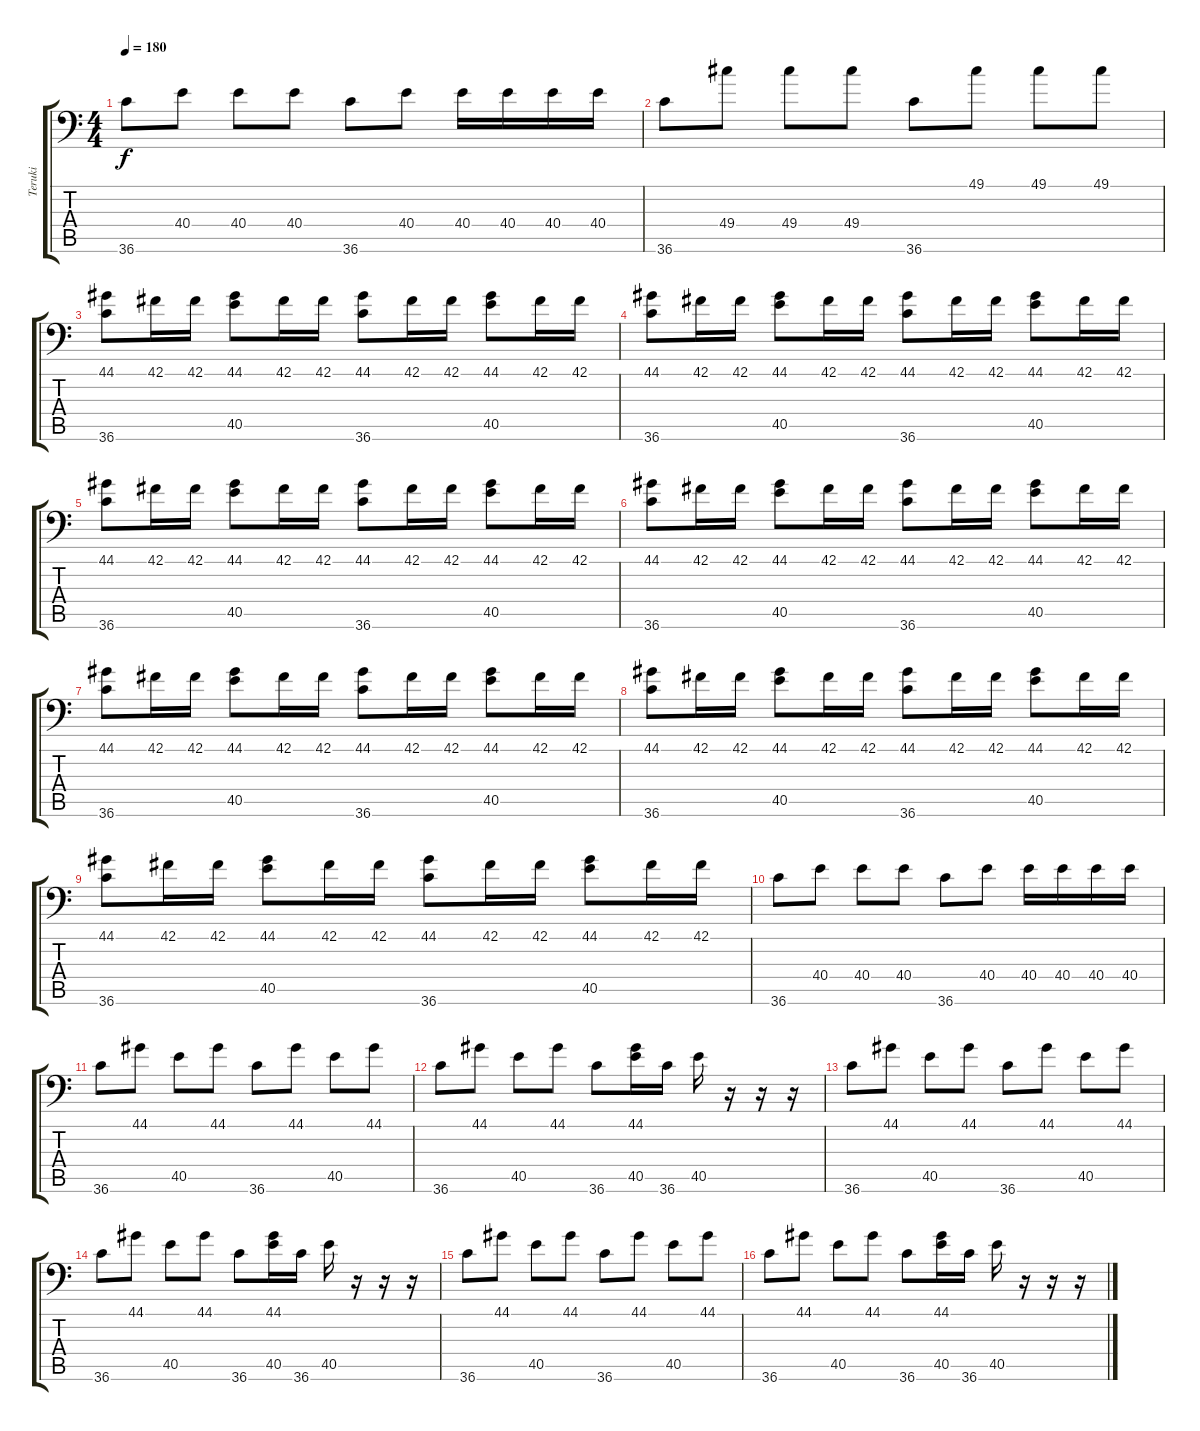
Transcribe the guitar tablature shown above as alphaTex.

\track ("Teruki" "Teruki") {instrument acousticgrandpiano}
\staff {score tabs}
\tuning (C-1 C-1 C-1 C-1 C-1 C-1) {hide}
\ts (4 4)
\tempo 180
\clef f4
\ks c
36.6.8{dy f} 40.4.8 40.4.8 40.4.8 36.6.8 40.4.8 40.4.16 40.4.16 40.4.16 40.4.16 |
36.6.8 49.4.8 49.4.8 49.4.8 36.6.8 49.1.8 49.1.8 49.1.8 |
(44.1 36.6).8 42.1.16 42.1.16 (44.1 40.5).8 42.1.16 42.1.16 (44.1 36.6).8 42.1.16 42.1.16 (44.1 40.5).8 42.1.16 42.1.16 |
(44.1 36.6).8 42.1.16 42.1.16 (44.1 40.5).8 42.1.16 42.1.16 (44.1 36.6).8 42.1.16 42.1.16 (44.1 40.5).8 42.1.16 42.1.16 |
(44.1 36.6).8 42.1.16 42.1.16 (44.1 40.5).8 42.1.16 42.1.16 (44.1 36.6).8 42.1.16 42.1.16 (44.1 40.5).8 42.1.16 42.1.16 |
(44.1 36.6).8 42.1.16 42.1.16 (44.1 40.5).8 42.1.16 42.1.16 (44.1 36.6).8 42.1.16 42.1.16 (44.1 40.5).8 42.1.16 42.1.16 |
(44.1 36.6).8 42.1.16 42.1.16 (44.1 40.5).8 42.1.16 42.1.16 (44.1 36.6).8 42.1.16 42.1.16 (44.1 40.5).8 42.1.16 42.1.16 |
(44.1 36.6).8 42.1.16 42.1.16 (44.1 40.5).8 42.1.16 42.1.16 (44.1 36.6).8 42.1.16 42.1.16 (44.1 40.5).8 42.1.16 42.1.16 |
(44.1 36.6).8 42.1.16 42.1.16 (44.1 40.5).8 42.1.16 42.1.16 (44.1 36.6).8 42.1.16 42.1.16 (44.1 40.5).8 42.1.16 42.1.16 |
36.6.8 40.4.8 40.4.8 40.4.8 36.6.8 40.4.8 40.4.16 40.4.16 40.4.16 40.4.16 |
36.6.8 44.1.8 40.5.8 44.1.8 36.6.8 44.1.8 40.5.8 44.1.8 |
36.6.8 44.1.8 40.5.8 44.1.8 36.6.8 (44.1 40.5).16 36.6.16 40.5.16 r.16 r.16 r.16 |
36.6.8 44.1.8 40.5.8 44.1.8 36.6.8 44.1.8 40.5.8 44.1.8 |
36.6.8 44.1.8 40.5.8 44.1.8 36.6.8 (44.1 40.5).16 36.6.16 40.5.16 r.16 r.16 r.16 |
36.6.8 44.1.8 40.5.8 44.1.8 36.6.8 44.1.8 40.5.8 44.1.8 |
36.6.8 44.1.8 40.5.8 44.1.8 36.6.8 (44.1 40.5).16 36.6.16 40.5.16 r.16 r.16 r.16
